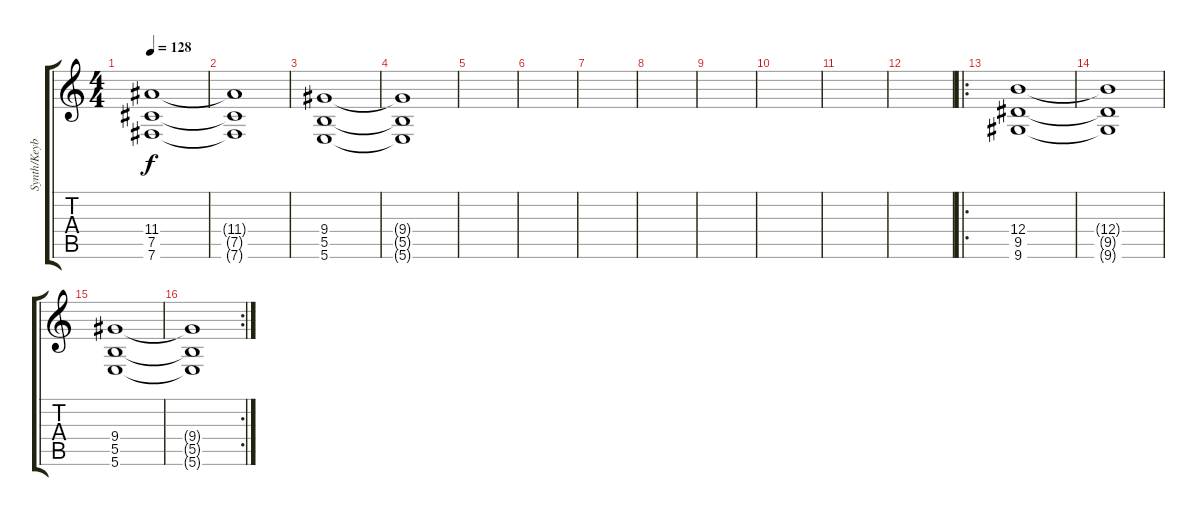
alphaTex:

\track ("Synth/Keyboard" "Synth/Keyb") {instrument electricguitarjazz}
\staff {score tabs}
\tuning (Db4 Ab3 E3 B2 Gb2 B1) {hide}
\ts (4 4)
\tempo 128
\clef g2
\ks c
(11.4 7.5 7.6).1{dy f} |
(11.4{t} 7.5{t} 7.6{t}).1 |
(9.4 5.5 5.6).1 |
(9.4{t} 5.5{t} 5.6{t}).1 |
|
|
|
|
|
|
|
|
\ro
(12.4 9.5 9.6).1 |
(12.4{t} 9.5{t} 9.6{t}).1 |
(9.4 5.5 5.6).1 |
\rc 2
(9.4{t} 5.5{t} 5.6{t}).1
